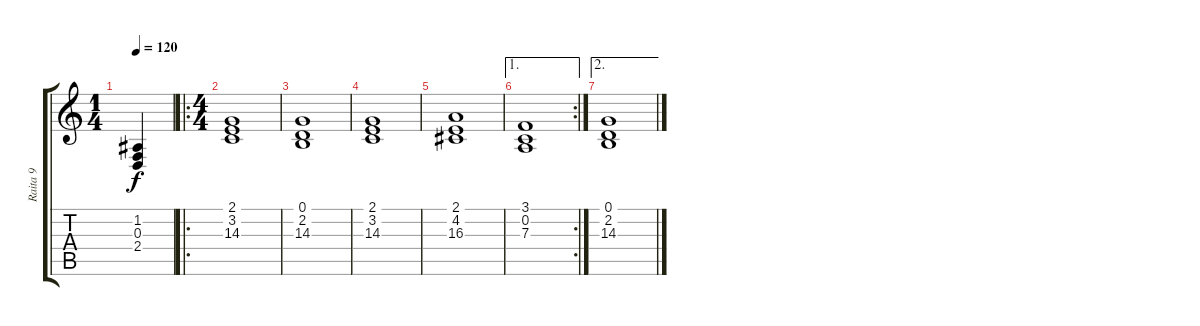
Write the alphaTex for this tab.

\track ("Raita 9" "Raita 9") {instrument brightacousticpiano}
\staff {score tabs}
\tuning (D4 A3 F3 C3 G2 D2) {hide}
\ts (1 4)
\tempo 120
\clef g2
\ks c
(1.2 0.3 2.4).4{dy f} |
\ro
\ts (4 4)
(2.1 3.2 14.3).1{instrument choiraahs} |
(0.1 2.2 14.3).1 |
(2.1 3.2 14.3).1 |
(2.1 4.2 16.3).1 |
\ae 1
\rc 2
(3.1 0.2 7.3).1 |
\ae 2
(0.1 2.2 14.3).1
